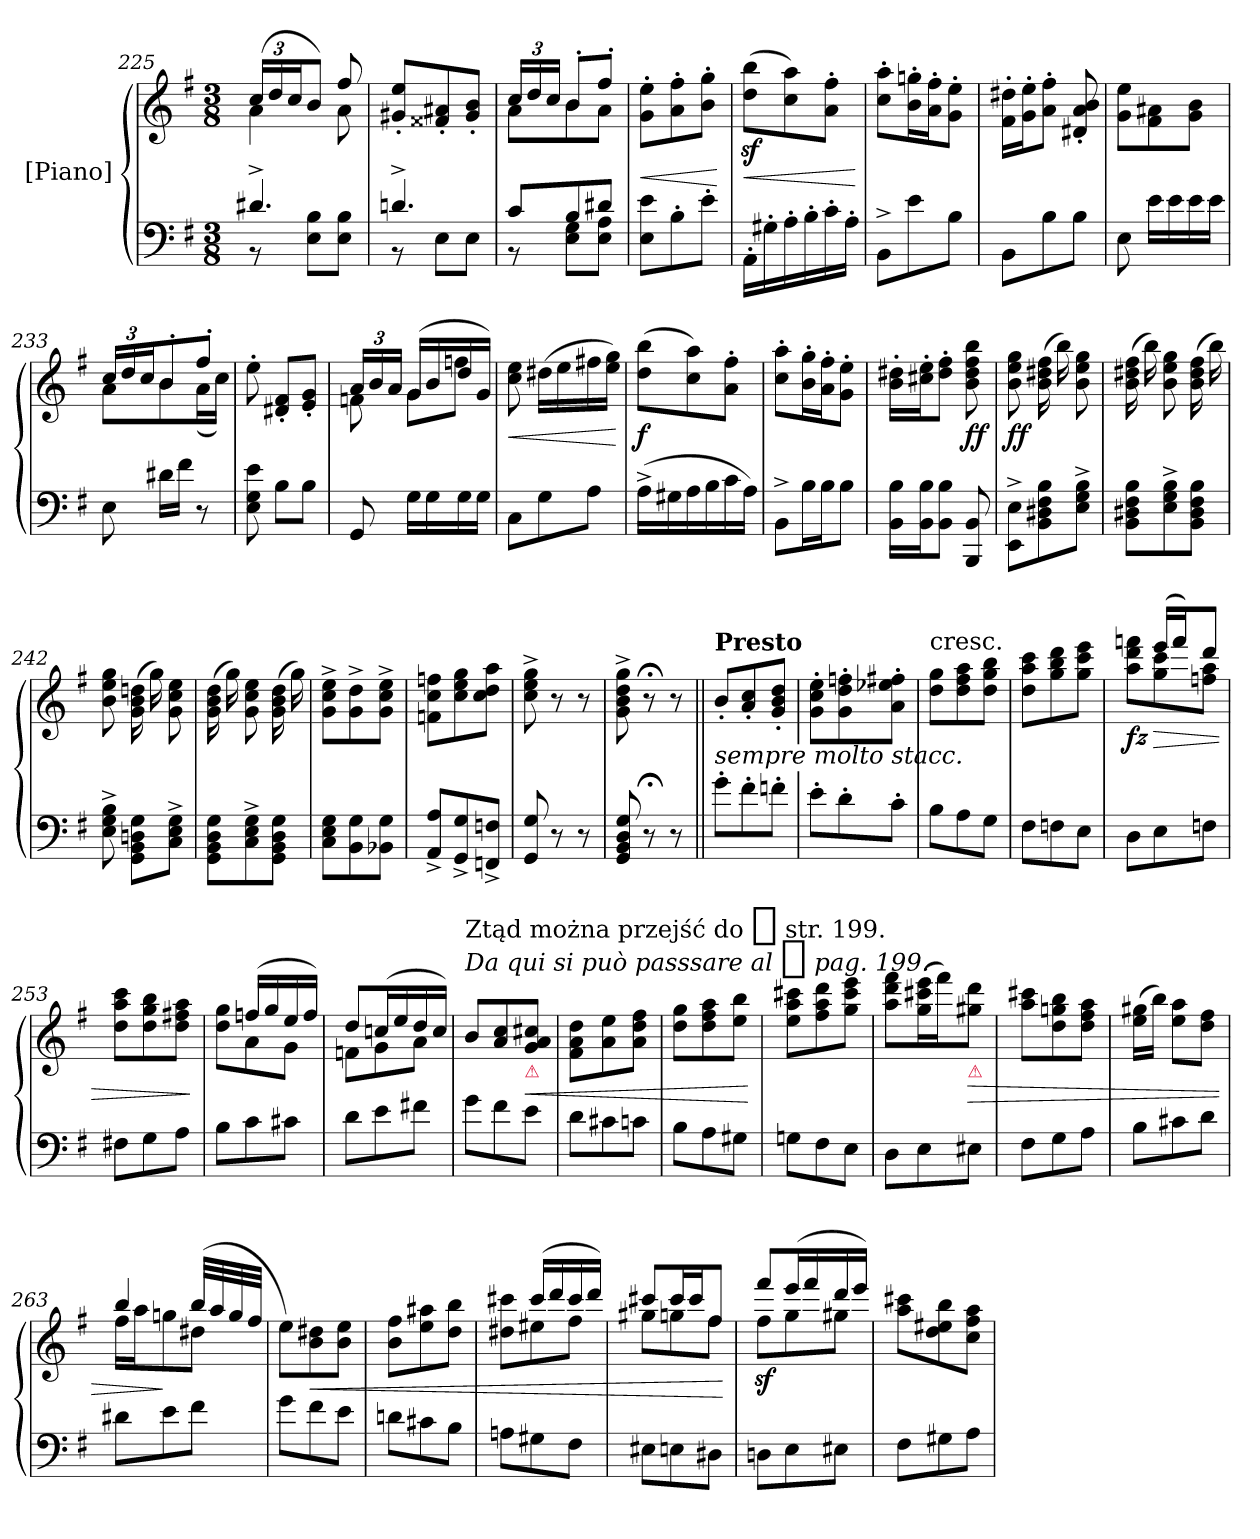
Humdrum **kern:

**kern	**kern	**dynam
*part2	*part1	*part1
*staff2	*staff1	*staff1
*I"[Piano]	*I"[Piano]	*
*clefF4	*clefG2	*
*k[f#]	*k[f#]	*
*G:	*G:	*
*M3/8	*M3/8	*
=225	=225	=225
*^	*^	*
4.d#X^/	8r	(24cc/LL	4a\	.
.	.	24dd/	.	.
.	.	24cc/J	.	.
.	8E\ 8B\L	8b/J)	.	.
.	8E\ 8B\J	8ff#/	8a\	.
*	*	*v	*v	*
=226	=226	=226	=226
4.dn^/	8r	8g#X'/ 8ee'/L	.
.	8E\L	8f##X'/ 8a#X'/	.
.	8E\J	8g#'/ 8b'/J	.
=227	=227	=227	=227
*	*	*^	*
8c/L	8r	24cc/LL	8a\L	.
.	.	24dd/	.	.
.	.	24cc/JJ	.	.
8B/	8E\ 8G\L	8b'/L	8b\	.
8d#X/J	8E\ 8A\J	8ff#'/J	8a\J	.
=228	=228	=228	=228	=228
!	!	!	!	!LO:HP:b
*v	*v	*	*	*
*	*v	*v	*
8E\ 8e\L	8g'\ 8ee'\L	<
8B'\	8a'\ 8ff#'\	.
8e'\J	8b'\ 8gg'\J	.
.	.	[
=229	=229	=229
!	!	!LO:HP:b
16AA'\LL	(8ddz\ 8bbz\L	<
16G#X'\	.	.
16A'\	8cc\ 8aa\)	.
16B'\	.	.
16c'\	8a'\ 8ff#'\J	.
16A'\JJ	.	.
.	.	[
=230	=230	=230
8BB^\L	8cc'\ 8aa'\L	.
8e\	16b'\ 16ggn'\L	.
.	16a'\ 16ff#'\J	.
8B\J	8g'\ 8ee'\J	.
=231	=231	=231
8BB\L	16f#'\ 16dd#X'\LL	.
.	16g'\ 16ee'\J	.
8B\	8a'\ 8ff#'\J	.
8B\J	8d#X'/ 8a'/ 8b'/	.
=232	=232	=232
8E\	8g\ 8ee\L	.
16e\LL	8f#\ 8a#X\	.
16e\	.	.
16e\	8g\ 8b\J	.
16e\JJ	.	.
=233	=233	=233
*	*^	*
8E\	24cc/LL	8a\L	.
.	24dd/	.	.
.	24cc/J	.	.
16d#X\LL	8b'/	8b\	.
16f#\JJ	.	.	.
8r	8ff#'/J	(16a\L	.
.	.	16cc\JJ)	.
*	*v	*v	*
=234	=234	=234
8E\ 8G\ 8e\	8ee'\	.
8B\L	8d#X'/ 8f#'/L	.
8B\J	8e'/ 8g'/J	.
=235	=235	=235
*	*^	*
8GG/	24a/LL	8fn\	.
.	24b/	.	.
.	24a/JJ	.	.
16G\LL	(16g/LL	8g\L	.
16G\	16b/	.	.
16G\	16dd/	8ffn\J	.
16G\JJ	16g/JJ)	.	.
*	*v	*v	*
=236	=236	=236
!	!	!LO:HP:b
8C\L	8cc\ 8ee\	<
8G\	(16dd#X\LL	.
.	16ee\	.
8A\J	16ff#X\	.
.	16ee\ 16gg\JJ)	.
.	.	[
=237	=237	=237
(16A^\LL	(8dd\ 8bb\L	f
16G#X\	.	.
16A\	8cc\ 8aa\)	.
16B\	.	.
16c\	8a'\ 8ff#'\J	.
16A\JJ)	.	.
=238	=238	=238
8BB^\L	8cc'\ 8aa'\L	.
16B\L	16b'\ 16gg'\L	.
16B\J	16a'\ 16ff#'\J	.
8B\J	8g'\ 8ee'\J	.
=239	=239	=239
16BB\ 16B\LL	16b'\ 16dd#X'\LL	.
16BB\ 16B\J	16cc#X'\ 16ee'\J	.
8BB\ 8B\J	8dd#'\ 8ff#'\J	.
8BBB/ 8BB/	8b\ 8dd#\ 8ff#\ 8bb\	ff
=240	=240	=240
8EE^\ 8E^\L	8b\ 8ee\ 8gg\	ff
8BB\ 8D#X\ 8F#\ 8B\	(16b\ 16dd#X\ 16ff#\	.
.	16bb\)	.
8E^\ 8G^\ 8B^\J	8b\ 8ee\ 8gg\	.
=241	=241	=241
8BB\ 8D#X\ 8F#\ 8B\L	(16b\ 16dd#X\ 16ff#\	.
.	16bb\)	.
8E^\ 8G^\ 8B^\	8b\ 8ee\ 8gg\	.
8BB\ 8D#\ 8F#\ 8B\J	(16b\ 16dd#\ 16ff#\	.
.	16bb\)	.
=242	=242	=242
8E^\ 8G^\ 8B^\	8b\ 8ee\ 8gg\	.
8GG\ 8BB\ 8Dn\ 8G\L	(16g\ 16b\ 16ddn\	.
.	16gg\)	.
8C^\ 8E^\ 8G^\J	8g\ 8cc\ 8ee\	.
=243	=243	=243
8GG\ 8BB\ 8D\ 8G\L	(16g\ 16b\ 16dd\	.
.	16gg\)	.
8C^\ 8E^\ 8G^\	8g\ 8cc\ 8ee\	.
8GG\ 8BB\ 8D\ 8G\J	(16g\ 16b\ 16dd\	.
.	16gg\)	.
=244	=244	=244
8C\ 8E\ 8G\L	8g^\ 8cc^\ 8ee^\L	.
8BB\ 8G\	8g^\ 8dd^\	.
8BB-X\ 8G\J	8g^\ 8cc^\ 8ee^\J	.
=245	=245	=245
8AA^/ 8A^/L	8fn\ 8cc\ 8ffn\L	.
8GG^/ 8G^/	8cc\ 8ee\ 8gg\	.
8FFn^/ 8Fn^/J	8cc\ 8dd\ 8aa\J	.
=246	=246	=246
8GG/ 8G/	8cc^\ 8ee^\ 8gg^\	.
8r	8r	.
8r	8r	.
=247	=247	=247
8GG/ 8BB/ 8D/ 8G/	8g^\ 8b^\ 8dd^\ 8gg^\	.
8r;<	8r;<	.
8r	8r	.
=248||	=248||	=248||
!	!LO:TX:b:i:t=sempre molto stacc.	!
!	!LO:TX:a:B:t=Presto	!
8g'\L	8b'/L	.
8f#'\	8a'/ 8cc'/	.
8fn'\J	8g'/ 8b'/ 8dd'/J	.
=249	=249	=249
8e'\L	8g'\ 8cc'\ 8ee'\L	.
8d'\	8g'\ 8dd'\ 8ffn'\	.
8c'\J	8a'\ 8ee-X'\ 8ff#X'\J	.
=250	=250	=250
!	!LO:TX:t=cresc.	!
8B\L	8dd\ 8gg\L	.
8A\	8dd\ 8ff#\ 8aa\	.
8G\J	8dd\ 8gg\ 8bb\J	.
=251	=251	=251
8F#\L	8dd\ 8aa\ 8ccc\L	.
8Fn\	8gg\ 8bb\ 8ddd\	.
8E\J	8gg\ 8ccc\ 8eee\J	.
=252	=252	=252
*	*^	*
8D\L	8ryy	8aa\ 8ddd\ 8fffn\L	fz
!	!	!	!LO:HP:b
8E\	(16eee/LL	8gg\ 8ccc\	>
.	16fff/J)	.	.
8Fn\J	8ddd/J	8ffn\ 8aa\J	.
*	*v	*v	*
=253	=253	=253
8F#X\L	8dd\ 8aa\ 8ccc\L	.
8G\	8dd\ 8gg\ 8bb\	.
8A\J	8dd\ 8ff#X\ 8aa\J	.
.	.	]
=254	=254	=254
*	*^	*
8B\L	8ryy	8dd\ 8gg\L	.
8c\	(16ffn/LL	8a\	.
.	16gg/	.	.
8c#X\J	16ee/	8g\J	.
.	16ff/JJ)	.	.
=255	=255	=255	=255
8d\L	8dd/L	8fn\L	.
8e\	(16ccn/L	8g\	.
.	16ee/	.	.
8f#X\J	16dd/	8a\J	.
.	16cc/JJ)	.	.
*	*v	*v	*
=256	=256	=256
!	!LO:TX:a:i:t=Da qui si può passsare al [coda] pag. 199.	!
!	!LO:TX:a:t=Ztąd można przejść do [coda] str. 199.	!
8g\L	8b/L	.
8f#\	8a/ 8cc/	.
!	!LO:TX:b:color=crimson:t=⚠	!
!	!	!LO:HP:b
8e\J	8g/ 8a/ 8cc#X/J	<
=257	=257	=257
8d\L	8f#\ 8a\ 8dd\L	.
8c#X\	8a\ 8ee\	.
8cn\J	8a\ 8dd\ 8ff#\J	.
=258	=258	=258
8B\L	8dd\ 8gg\L	.
8A\	8dd\ 8ff#\ 8aa\	.
8G#X\J	8ee\ 8bb\J	.
.	.	[
=259	=259	=259
8Gn\L	8ee\ 8aa\ 8ccc#X\L	.
8F#\	8ff#\ 8aa\ 8ddd\	.
8E\J	8gg\ 8ccc#\ 8eee\J	.
=260	=260	=260
8D\L	8aa\ 8ddd\ 8fff#\L	.
8E\	(16gg\ 16ccc#X\ 16eee\L	.
.	16fff#\J)	.
!	!LO:TX:b:color=crimson:t=⚠	!
!	!	!LO:HP:b
8E#X\J	8gg#X\ 8ddd\J	>
=261	=261	=261
8F#\L	8aa\ 8ccc#X\L	.
8G\	8dd\ 8ggn\ 8bb\	.
8A\J	8dd\ 8ff#\ 8aa\J	.
=262	=262	=262
8B\L	(16ee\ 16gg#X\LL	.
.	16bb\JJ)	.
8c#X\	8ee\ 8aa\L	.
8d\J	8dd\ 8ff#\J	.
=263	=263	=263
*	*^	*
8d#X\L	4bb/	16ff#\LL	.
.	.	16aa\J	.
8e\	.	8ggn\	]
8f#\J	(32bb/LLL	8dd#X\J	.
.	32aa/	.	.
.	32gg/	.	.
.	32ff#/JJJ	.	.
*	*v	*v	*
=264	=264	=264
8g\L	8ee\L)	.
!	!	!LO:HP:b
8f#\	8b\ 8dd#X\	<
8e\J	8b\ 8ee\J	.
=265	=265	=265
8dn\L	8b\ 8ff#\L	.
8c#X\	8ee\ 8aa#X\	.
8B\J	8dd\ 8bb\J	.
=266	=266	=266
*	*^	*
8An\L	8ryy	8dd#X\ 8ccc#X\L	.
8G#X\	(16ccc#/LL	8ee#X\	.
.	16ddd/	.	.
8F#\J	16ccc#/	8ff#\J	.
.	16ddd/JJ)	.	.
=267	=267	=267	=267
8E#X\L	8ccc#X/L	8gg#X\L	.
8En\	16ccc#/L	8ggn\	.
.	16ccc#/J	.	.
8D#X\J	8ff#/J	8ff#\J	.
*	*v	*v	*
.	.	[
=268	=268	=268
*	*^	*
8Dn\L	8fff#/L	8ff#z\L	.
8E\	(16eee/L	8gg\	.
.	16fff#/	.	.
8E#X\J	16ddd/	8gg#X\J	.
.	16eee/JJ)	.	.
*	*v	*v	*
=269	=269	=269
8F#\L	8aa\ 8ccc#X\L	.
8G#X\	8dd\ 8ee#X\ 8bb\	.
8A\J	8cc\ 8ff#\ 8aa\J	.
=	=	=
*-	*-	*-
